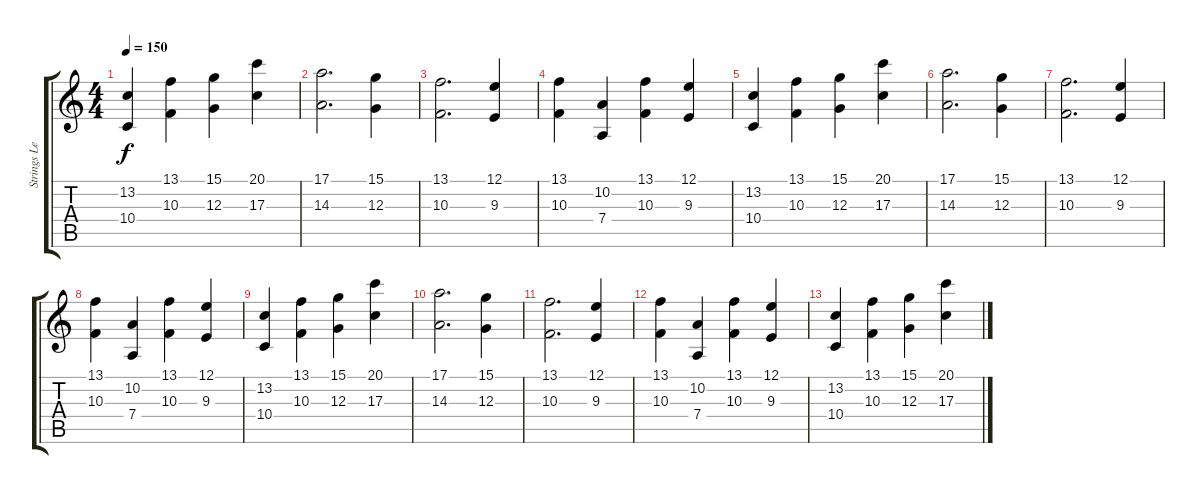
\track ("Strings Lead" "Strings Le") {instrument stringensemble1}
\staff {score tabs}
\tuning (E4 B3 G3 D3 A2 E2) {hide}
\ts (4 4)
\tempo 150
\clef g2
\ks c
(13.2 10.4).4{dy f} (13.1 10.3).4 (15.1 12.3).4 (20.1 17.3).4 |
(17.1 14.3).2{d} (15.1 12.3).4 |
(13.1 10.3).2{d} (12.1 9.3).4 |
(13.1 10.3).4 (10.2 7.4).4 (13.1 10.3).4 (12.1 9.3).4 |
(13.2 10.4).4 (13.1 10.3).4 (15.1 12.3).4 (20.1 17.3).4 |
(17.1 14.3).2{d} (15.1 12.3).4 |
(13.1 10.3).2{d} (12.1 9.3).4 |
(13.1 10.3).4 (10.2 7.4).4 (13.1 10.3).4 (12.1 9.3).4 |
(13.2 10.4).4 (13.1 10.3).4 (15.1 12.3).4 (20.1 17.3).4 |
(17.1 14.3).2{d} (15.1 12.3).4 |
(13.1 10.3).2{d} (12.1 9.3).4 |
(13.1 10.3).4 (10.2 7.4).4 (13.1 10.3).4 (12.1 9.3).4 |
(13.2 10.4).4 (13.1 10.3).4 (15.1 12.3).4 (20.1 17.3).4
